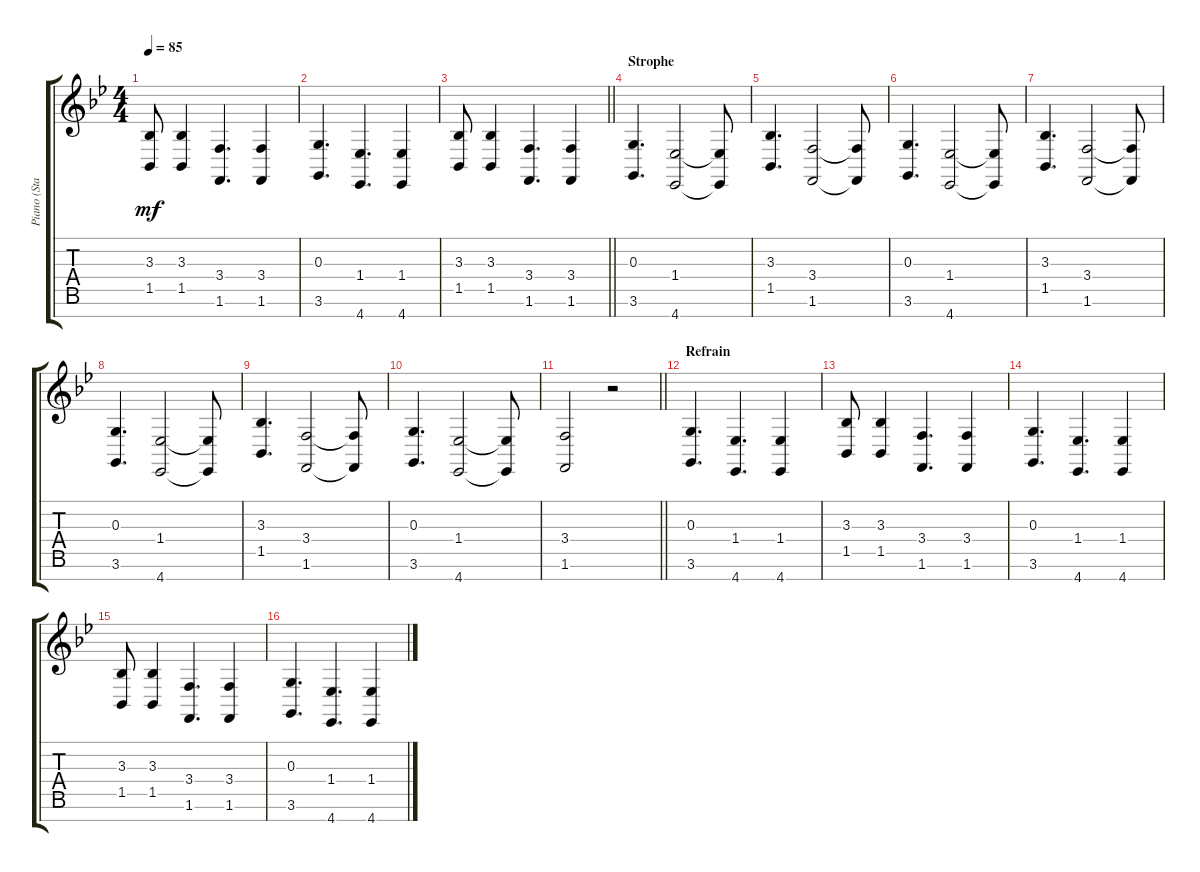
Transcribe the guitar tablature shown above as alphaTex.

\track ("Piano (Staff 2)" "Piano (Sta") {instrument acousticgrandpiano}
\staff {score tabs}
\tuning (E4 B3 G3 D3 A2 E2 B1) {hide}
\ts (4 4)
\tempo 85
\clef g2
\ks gminor
(3.3 1.5).8{dy mf} (3.3 1.5).4 (3.4 1.6).4{d} (3.4 1.6).4 |
(0.3 3.6).4{d} (1.4 4.7).4{d} (1.4 4.7).4 |
\barLineRight lightlight
(3.3 1.5).8 (3.3 1.5).4 (3.4 1.6).4{d} (3.4 1.6).4 |
\section ("" "Strophe")
(0.3 3.6).4{d} (1.4 4.7).2 (1.4{t} 4.7{t}).8 |
(3.3 1.5).4{d} (3.4 1.6).2 (3.4{t} 1.6{t}).8 |
(0.3 3.6).4{d} (1.4 4.7).2 (1.4{t} 4.7{t}).8 |
(3.3 1.5).4{d} (3.4 1.6).2 (3.4{t} 1.6{t}).8 |
(0.3 3.6).4{d} (1.4 4.7).2 (1.4{t} 4.7{t}).8 |
(3.3 1.5).4{d} (3.4 1.6).2 (3.4{t} 1.6{t}).8 |
(0.3 3.6).4{d} (1.4 4.7).2 (1.4{t} 4.7{t}).8 |
\barLineRight lightlight
(3.4 1.6).2 r.2 |
\section ("" "Refrain")
(0.3 3.6).4{d} (1.4 4.7).4{d} (1.4 4.7).4 |
(3.3 1.5).8 (3.3 1.5).4 (3.4 1.6).4{d} (3.4 1.6).4 |
(0.3 3.6).4{d} (1.4 4.7).4{d} (1.4 4.7).4 |
(3.3 1.5).8 (3.3 1.5).4 (3.4 1.6).4{d} (3.4 1.6).4 |
(0.3 3.6).4{d} (1.4 4.7).4{d} (1.4 4.7).4
